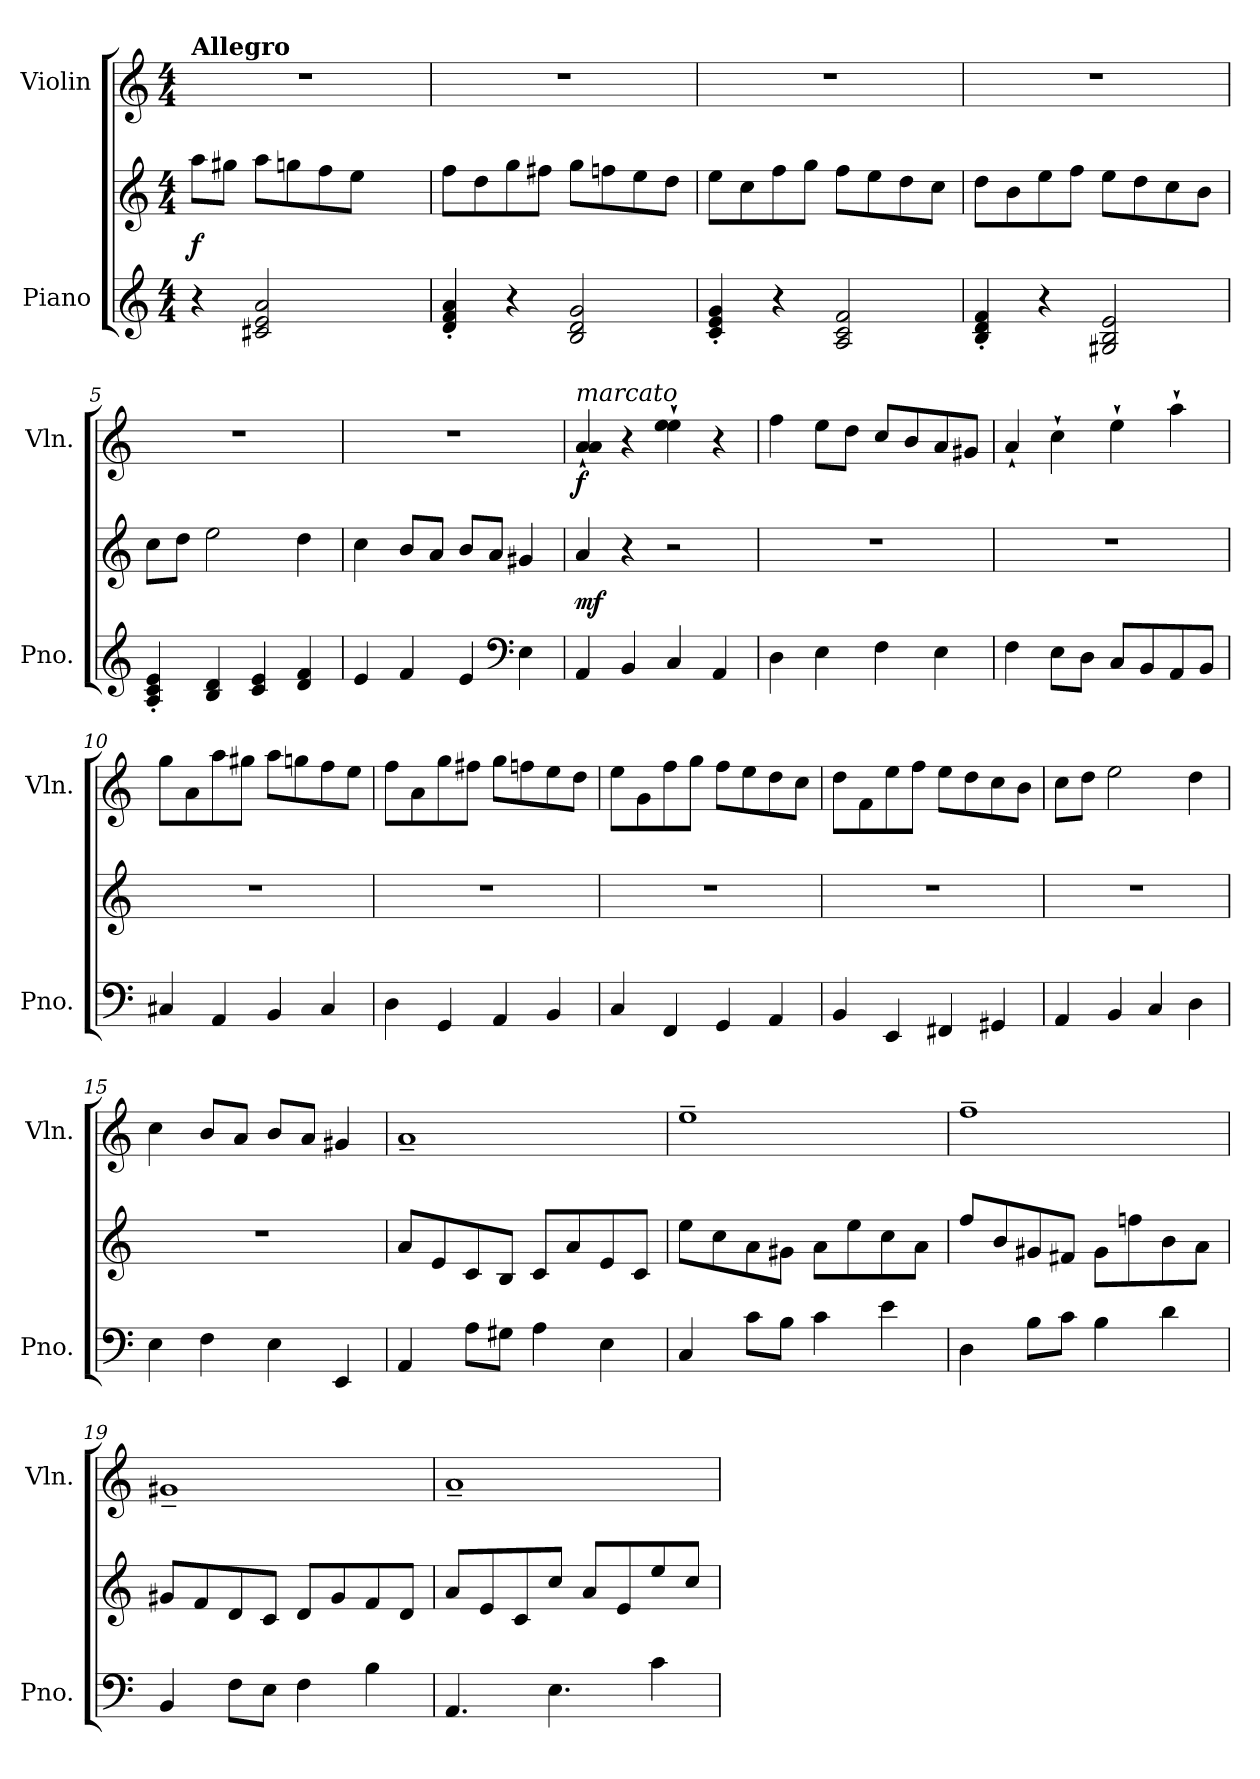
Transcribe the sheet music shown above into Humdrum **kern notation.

**kern	**kern	**dynam	**kern	**dynam
*part2	*part2	*part2	*part1	*part1
*staff3	*staff2	*staff2/3	*staff1	*staff1
*I"Piano	*	*	*I"Violin	*
*I'Pno.	*	*	*I'Vln.	*
!!LO:PB:g=z
*clefG2	*clefG2	*	*clefG2	*
*k[]	*k[]	*	*k[]	*
*M4/4	*M4/4	*	*M4/4	*
*MM120	*MM120	*	*MM120	*
=1	=1	=1	=1	=1
!	!	!	!LO:TX:a:B:t=Allegro	!
!	!	!	!LO:N:vis=1	!
4r	8aai\L	f	1r	.
.	8gg#Xi\J	.	.	.
2c#Xi/ 2ei 2ai	8aai\L	.	.	.
.	8ggni\	.	.	.
.	8ffi\	.	.	.
.	8eei\J	.	.	.
4ryy	4ryy	.	.	.
=2	=2	=2	=2	=2
4di/' 4fi' 4ai'	8ffi\L	.	1r	.
.	8ddi\	.	.	.
4r	8ggi\	.	.	.
.	8ff#Xi\J	.	.	.
2Bi/ 2di 2gi	8ggi\L	.	.	.
.	8ffni\	.	.	.
.	8eei\	.	.	.
.	8ddi\J	.	.	.
=3	=3	=3	=3	=3
4ci/' 4ei' 4gi'	8eei\L	.	1r	.
.	8cci\	.	.	.
4r	8ffi\	.	.	.
.	8ggi\J	.	.	.
2Ai/ 2ci 2fi	8ffi\L	.	.	.
.	8eei\	.	.	.
.	8ddi\	.	.	.
.	8cci\J	.	.	.
=4	=4	=4	=4	=4
4Bi/' 4di' 4fi'	8ddi\L	.	1r	.
.	8bi\	.	.	.
4r	8eei\	.	.	.
.	8ffi\J	.	.	.
2G#Xi/ 2Bi 2ei	8eei\L	.	.	.
.	8ddi\	.	.	.
.	8cci\	.	.	.
.	8bi\J	.	.	.
!!LO:LB:g=z
=5	=5	=5	=5	=5
4Ai/' 4ci' 4ei'	8cci\L	.	1r	.
.	8ddi\J	.	.	.
4Bi/ 4di	2eei\	.	.	.
4ci/ 4ei	.	.	.	.
4di/ 4fi	4ddi\	.	.	.
=6	=6	=6	=6	=6
4ei/	4cci\	.	1r	.
4fi/	8bi/L	.	.	.
.	8ai/J	.	.	.
4ei/	8bi/L	.	.	.
.	8ai/J	.	.	.
*clefF4	*	*	*	*
4Ei\	4g#Xi/	.	.	.
=7	=7	=7	=7	=7
!	!	!	!LO:TX:a:i:t=marcato	!
4AAi/	4ai/	mf	4ai/` 4ai`	f
4BBi/	4r	.	4r	.
4Ci/	2r	.	4eei\` 4eei`	.
4AAi/	.	.	4r	.
=8	=8	=8	=8	=8
4Di\	1r	.	4ffi\	.
4Ei\	.	.	8eei\L	.
.	.	.	8ddi\J	.
4Fi\	.	.	8cci/L	.
.	.	.	8bi/	.
4Ei\	.	.	8ai/	.
.	.	.	8g#Xi/J	.
!!LO:LB:g=z
=9	=9	=9	=9	=9
4Fi\	1r	.	4a`i/	.
8Ei\L	.	.	4cc`i\	.
8Di\J	.	.	.	.
8Ci/L	.	.	4ee`i\	.
8BBi/	.	.	.	.
8AAi/	.	.	4aa`i\	.
8BBi/J	.	.	.	.
=10	=10	=10	=10	=10
4C#Xi/	1r	.	8ggi\L	.
.	.	.	8ai\	.
4AAi/	.	.	8aai\	.
.	.	.	8gg#Xi\J	.
4BBi/	.	.	8aai\L	.
.	.	.	8ggni\	.
4C#i/	.	.	8ffi\	.
.	.	.	8eei\J	.
=11	=11	=11	=11	=11
4Di\	1r	.	8ffi\L	.
.	.	.	8ai\	.
4GGi/	.	.	8ggi\	.
.	.	.	8ff#Xi\J	.
4AAi/	.	.	8ggi\L	.
.	.	.	8ffni\	.
4BBi/	.	.	8eei\	.
.	.	.	8ddi\J	.
!!LO:LB:g=z
=12	=12	=12	=12	=12
4Ci/	1r	.	8eei\L	.
.	.	.	8gi\	.
4FFi/	.	.	8ffi\	.
.	.	.	8ggi\J	.
4GGi/	.	.	8ffi\L	.
.	.	.	8eei\	.
4AAi/	.	.	8ddi\	.
.	.	.	8cci\J	.
=13	=13	=13	=13	=13
4BBi/	1r	.	8ddi\L	.
.	.	.	8fi\	.
4EEi/	.	.	8eei\	.
.	.	.	8ffi\J	.
4FF#Xi/	.	.	8eei\L	.
.	.	.	8ddi\	.
4GG#Xi/	.	.	8cci\	.
.	.	.	8bi\J	.
=14	=14	=14	=14	=14
4AAi/	1r	.	8cci\L	.
.	.	.	8ddi\J	.
4BBi/	.	.	2eei\	.
4Ci/	.	.	.	.
4Di\	.	.	4ddi\	.
=15	=15	=15	=15	=15
4Ei\	1r	.	4cci\	.
4Fi\	.	.	8bi/L	.
.	.	.	8ai/J	.
4Ei\	.	.	8bi/L	.
.	.	.	8ai/J	.
4EEi/	.	.	4g#Xi/	.
!!LO:PB:g=z
=16	=16	=16	=16	=16
4AAi/	8ai/L	.	1a~i	.
.	8ei/	.	.	.
8Ai\L	8ci/	.	.	.
8G#Xi\J	8Bi/J	.	.	.
4Ai\	8ci/L	.	.	.
.	8ai/	.	.	.
4Ei\	8ei/	.	.	.
.	8ci/J	.	.	.
=17	=17	=17	=17	=17
4Ci/	8eei\L	.	1ee~i	.
.	8cci\	.	.	.
8ci\L	8ai\	.	.	.
8Bi\J	8g#Xi\J	.	.	.
4ci\	8ai\L	.	.	.
.	8eei\	.	.	.
4ei\	8cci\	.	.	.
.	8ai\J	.	.	.
=18	=18	=18	=18	=18
4Di\	8ffi/L	.	1ff~i	.
.	8bi/	.	.	.
8Bi\L	8g#Xi/	.	.	.
8ci\J	8f#Xi/J	.	.	.
4Bi\	8g#i\L	.	.	.
.	8ffni\	.	.	.
4di\	8bi\	.	.	.
.	8ai\J	.	.	.
=19	=19	=19	=19	=19
4BBi/	8g#Xi/L	.	1g#X~i	.
.	8fi/	.	.	.
8Fi\L	8di/	.	.	.
8Ei\J	8ci/J	.	.	.
4Fi\	8di/L	.	.	.
.	8g#i/	.	.	.
4Bi\	8fi/	.	.	.
.	8di/J	.	.	.
!!LO:LB:g=z
=20	=20	=20	=20	=20
4.AAi/	8ai/L	.	1a~i	.
.	8ei/	.	.	.
.	8ci/	.	.	.
4.Ei\	8cci/J	.	.	.
.	8ai/L	.	.	.
.	8ei/	.	.	.
4ci\	8eei/	.	.	.
.	8cci/J	.	.	.
=	=	=	=	=
*-	*-	*-	*-	*-
